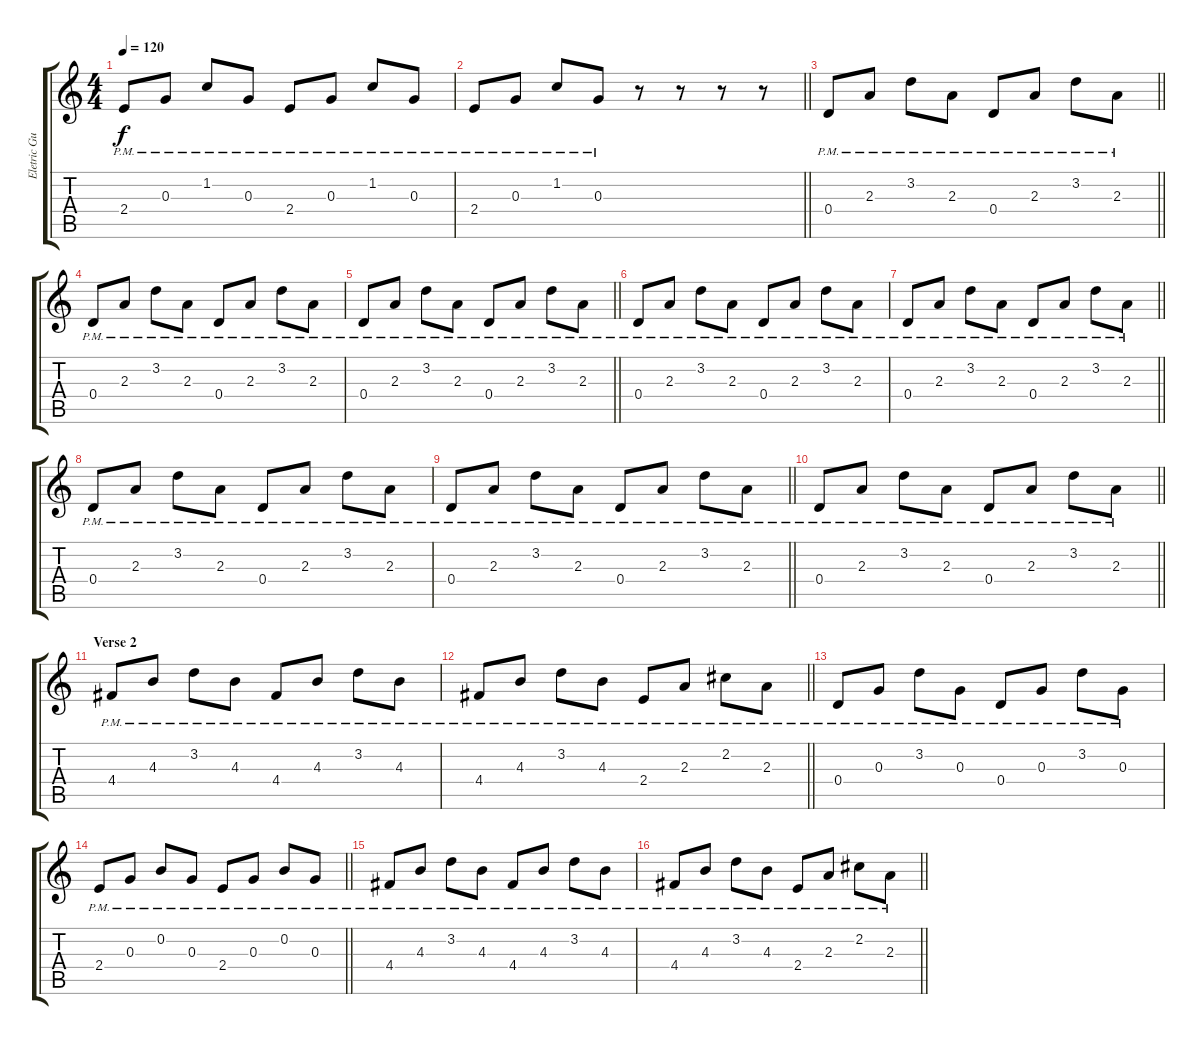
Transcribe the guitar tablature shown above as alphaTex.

\track ("Eletric Guitar Clean" "Eletric Gu") {instrument electricguitarclean}
\staff {score tabs}
\tuning (E4 B3 G3 D3 A2 E2) {hide}
\ts (4 4)
\tempo 120
\clef g2
\ks c
2.4{pm}.8{dy f} 0.3{pm}.8 1.2{pm}.8 0.3{pm}.8 2.4{pm}.8 0.3{pm}.8 1.2{pm}.8 0.3{pm}.8 |
\barLineRight lightlight
2.4{pm}.8 0.3{pm}.8 1.2{pm}.8 0.3{pm}.8 r.8 r.8 r.8 r.8 |
\barLineRight lightlight
0.4{pm}.8 2.3{pm}.8 3.2{pm}.8 2.3{pm}.8 0.4{pm}.8 2.3{pm}.8 3.2{pm}.8 2.3{pm}.8 |
0.4{pm}.8 2.3{pm}.8 3.2{pm}.8 2.3{pm}.8 0.4{pm}.8 2.3{pm}.8 3.2{pm}.8 2.3{pm}.8 |
\barLineRight lightlight
0.4{pm}.8 2.3{pm}.8 3.2{pm}.8 2.3{pm}.8 0.4{pm}.8 2.3{pm}.8 3.2{pm}.8 2.3{pm}.8 |
0.4{pm}.8 2.3{pm}.8 3.2{pm}.8 2.3{pm}.8 0.4{pm}.8 2.3{pm}.8 3.2{pm}.8 2.3{pm}.8 |
\barLineRight lightlight
0.4{pm}.8 2.3{pm}.8 3.2{pm}.8 2.3{pm}.8 0.4{pm}.8 2.3{pm}.8 3.2{pm}.8 2.3{pm}.8 |
0.4{pm}.8 2.3{pm}.8 3.2{pm}.8 2.3{pm}.8 0.4{pm}.8 2.3{pm}.8 3.2{pm}.8 2.3{pm}.8 |
\barLineRight lightlight
0.4{pm}.8 2.3{pm}.8 3.2{pm}.8 2.3{pm}.8 0.4{pm}.8 2.3{pm}.8 3.2{pm}.8 2.3{pm}.8 |
\barLineRight lightlight
0.4{pm}.8 2.3{pm}.8 3.2{pm}.8 2.3{pm}.8 0.4{pm}.8 2.3{pm}.8 3.2{pm}.8 2.3{pm}.8 |
\section ("" "Verse 2")
4.4{pm}.8 4.3{pm}.8 3.2{pm}.8 4.3{pm}.8 4.4{pm}.8 4.3{pm}.8 3.2{pm}.8 4.3{pm}.8 |
\barLineRight lightlight
4.4{pm}.8 4.3{pm}.8 3.2{pm}.8 4.3{pm}.8 2.4{pm}.8 2.3{pm}.8 2.2{pm}.8 2.3{pm}.8 |
0.4{pm}.8 0.3{pm}.8 3.2{pm}.8 0.3{pm}.8 0.4{pm}.8 0.3{pm}.8 3.2{pm}.8 0.3{pm}.8 |
\barLineRight lightlight
2.4{pm}.8 0.3{pm}.8 0.2{pm}.8 0.3{pm}.8 2.4{pm}.8 0.3{pm}.8 0.2{pm}.8 0.3{pm}.8 |
4.4{pm}.8 4.3{pm}.8 3.2{pm}.8 4.3{pm}.8 4.4{pm}.8 4.3{pm}.8 3.2{pm}.8 4.3{pm}.8 |
\barLineRight lightlight
4.4{pm}.8 4.3{pm}.8 3.2{pm}.8 4.3{pm}.8 2.4{pm}.8 2.3{pm}.8 2.2{pm}.8 2.3{pm}.8
